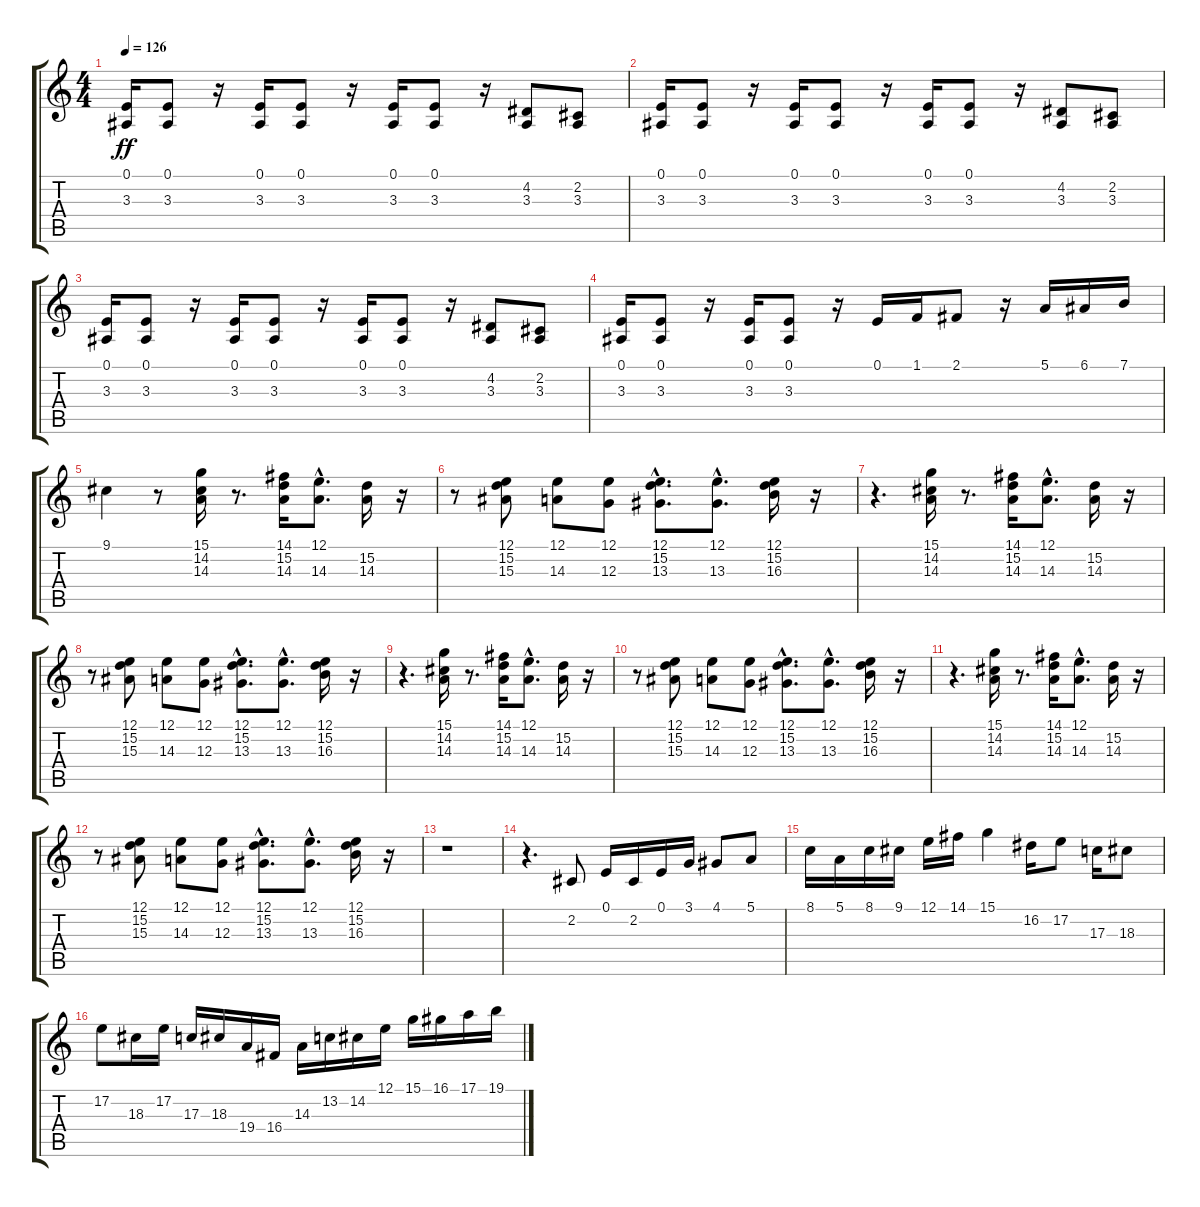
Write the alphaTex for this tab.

\track "" {instrument brightacousticpiano}
\staff {score tabs}
\tuning (E4 B3 G3 D3 A2 E2) {hide}
\ts (4 4)
\tempo 126
\clef g2
\ks c
(0.1 3.3).16{dy ff} (0.1 3.3).8 r.16 (0.1 3.3).16 (0.1 3.3).8 r.16 (0.1 3.3).16 (0.1 3.3).8 r.16 (4.2 3.3).8 (2.2 3.3).8 |
(0.1 3.3).16 (0.1 3.3).8 r.16 (0.1 3.3).16 (0.1 3.3).8 r.16 (0.1 3.3).16 (0.1 3.3).8 r.16 (4.2 3.3).8 (2.2 3.3).8 |
(0.1 3.3).16 (0.1 3.3).8 r.16 (0.1 3.3).16 (0.1 3.3).8 r.16 (0.1 3.3).16 (0.1 3.3).8 r.16 (4.2 3.3).8 (2.2 3.3).8 |
(0.1 3.3).16 (0.1 3.3).8 r.16 (0.1 3.3).16 (0.1 3.3).8 r.16 0.1.16 1.1.16 2.1.8 r.16 5.1.16 6.1.16 7.1.16 |
9.1.4 r.8 (15.1 14.2 14.3).16 r.8{d} (14.1 15.2 14.3).16 (12.1{hac} 14.3{hac}).8{d} (15.2 14.3).16 r.16 |
r.8 (12.1 15.2 15.3).8 (12.1 14.3).8 (12.1 12.3).8 (12.1{hac} 15.2{hac} 13.3{hac}).8{d} (12.1{hac} 13.3{hac}).8{d} (12.1 15.2 16.3).16 r.16 |
r.4{d} (15.1 14.2 14.3).16 r.8{d} (14.1 15.2 14.3).16 (12.1{hac} 14.3{hac}).8{d} (15.2 14.3).16 r.16 |
r.8 (12.1 15.2 15.3).8 (12.1 14.3).8 (12.1 12.3).8 (12.1{hac} 15.2{hac} 13.3{hac}).8{d} (12.1{hac} 13.3{hac}).8{d} (12.1 15.2 16.3).16 r.16 |
r.4{d} (15.1 14.2 14.3).16 r.8{d} (14.1 15.2 14.3).16 (12.1{hac} 14.3{hac}).8{d} (15.2 14.3).16 r.16 |
r.8 (12.1 15.2 15.3).8 (12.1 14.3).8 (12.1 12.3).8 (12.1{hac} 15.2{hac} 13.3{hac}).8{d} (12.1{hac} 13.3{hac}).8{d} (12.1 15.2 16.3).16 r.16 |
r.4{d} (15.1 14.2 14.3).16 r.8{d} (14.1 15.2 14.3).16 (12.1{hac} 14.3{hac}).8{d} (15.2 14.3).16 r.16 |
r.8 (12.1 15.2 15.3).8 (12.1 14.3).8 (12.1 12.3).8 (12.1{hac} 15.2{hac} 13.3{hac}).8{d} (12.1{hac} 13.3{hac}).8{d} (12.1 15.2 16.3).16 r.16 |
r.1 |
r.4{d} 2.2.8 0.1.16 2.2.16 0.1.16 3.1.16 4.1.8 5.1.8 |
8.1.16 5.1.16 8.1.16 9.1.16 12.1.16 14.1.16 15.1.4 16.2.16 17.2.8 17.3.16 18.3.8 |
17.2.8 18.3.16 17.2.16 17.3.16 18.3.16 19.4.16 16.4.16 14.3.16 13.2.16 14.2.16 12.1.16 15.1.16 16.1.16 17.1.16 19.1.16
